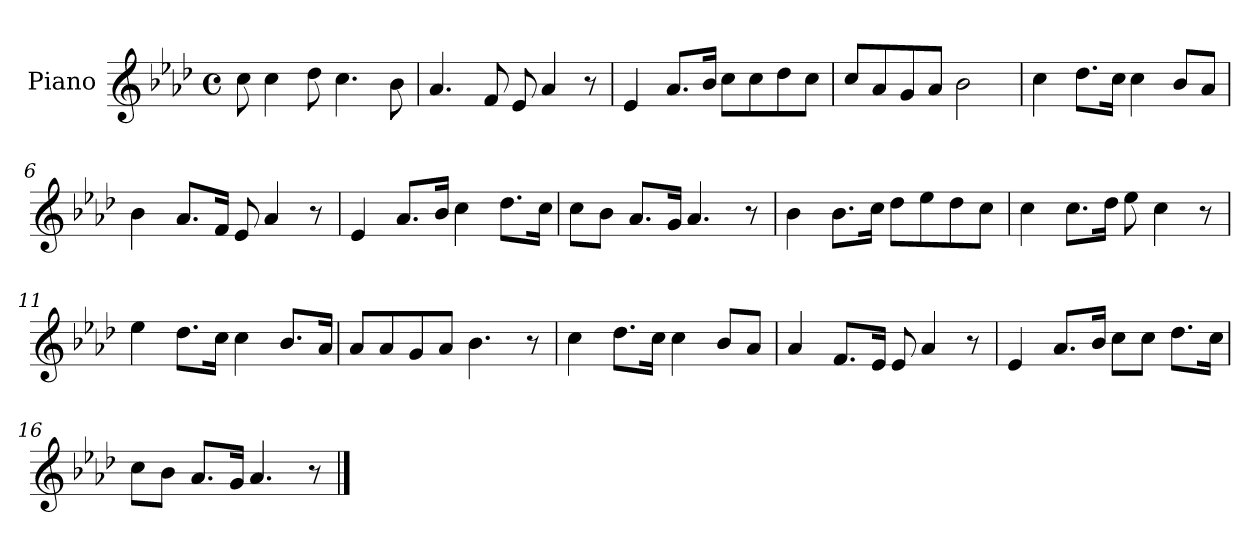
**kern
*part1
*staff1
*I"Piano
*I'Pno
*clefG2
*k[b-e-a-d-]
*A-:
*M4/4
*met(c)
=1
8cc\
4cc\
8dd-\
4.cc\
8b-\
=2
4.a-/
8f/
8e-/
4a-/
8r
=3
4e-/
8.a-/L
16b-/Jk
8cc\L
8cc\
8dd-\
8cc\J
=4
8cc/L
8a-/
8g/
8a-/J
2b-\
=5
4cc\
8.dd-\L
16cc\Jk
4cc\
8b-/L
8a-/J
=6
4b-\
8.a-/L
16f/Jk
8e-/
4a-/
8r
=7
4e-/
8.a-/L
16b-/Jk
4cc\
8.dd-\L
16cc\Jk
=8
8cc\L
8b-\J
8.a-/L
16g/Jk
4.a-/
8r
=9
4b-\
8.b-\L
16cc\Jk
8dd-\L
8ee-\
8dd-\
8cc\J
=10
4cc\
8.cc\L
16dd-\Jk
8ee-\
4cc\
8r
=11
4ee-\
8.dd-\L
16cc\Jk
4cc\
8.b-/L
16a-/Jk
=12
8a-/L
8a-/
8g/
8a-/J
4.b-\
8r
=13
4cc\
8.dd-\L
16cc\Jk
4cc\
8b-/L
8a-/J
=14
4a-/
8.f/L
16e-/Jk
8e-/
4a-/
8r
=15
4e-/
8.a-/L
16b-/Jk
8cc\L
8cc\J
8.dd-\L
16cc\Jk
=16
8cc\L
8b-\J
8.a-/L
16g/Jk
4.a-/
8r
==
*-
